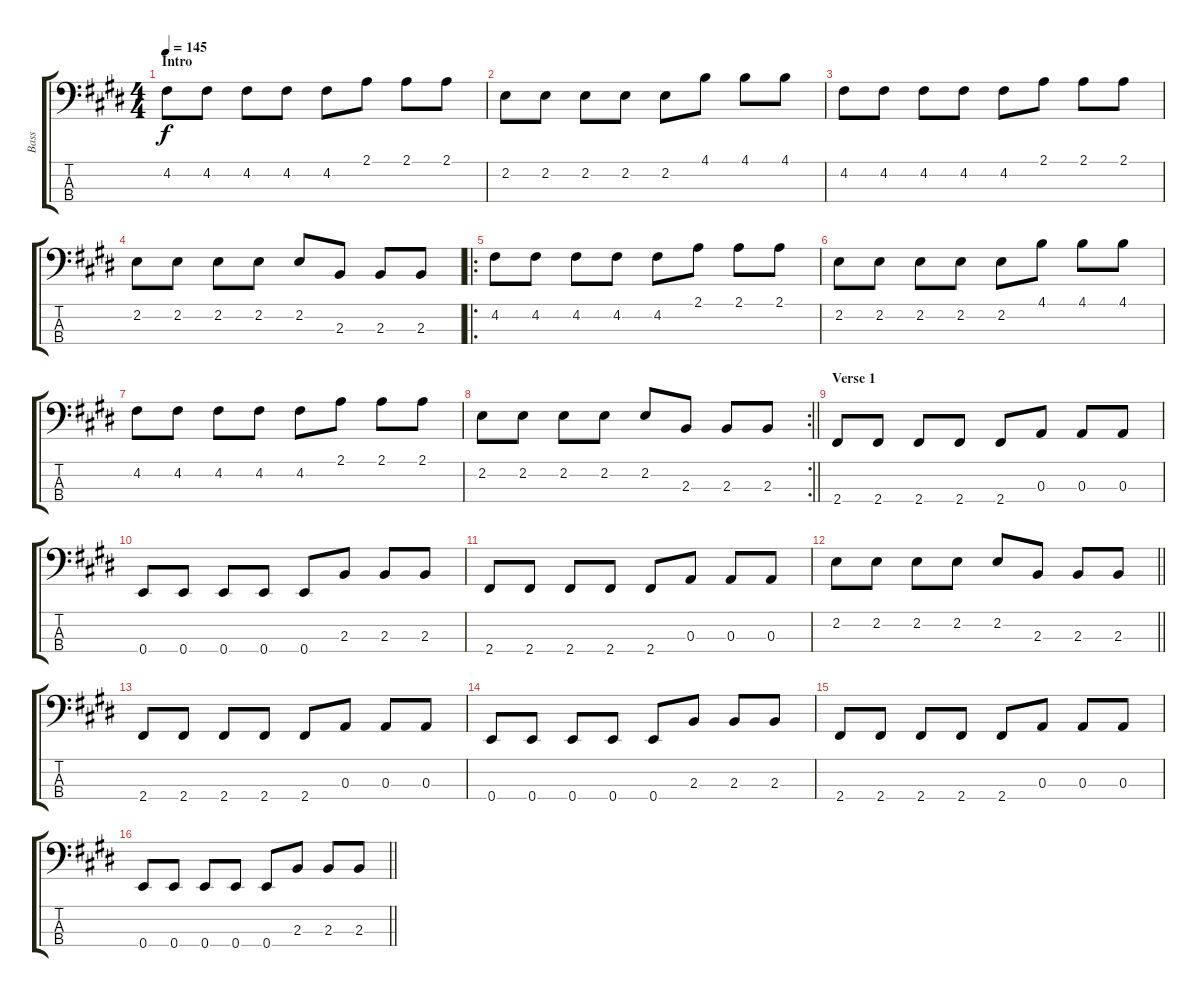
\track ("Bass" "Bass") {instrument electricbassfinger}
\staff {score tabs}
\tuning (G2 D2 A1 E1) {hide}
\ts (4 4)
\section ("" "Intro")
\tempo 145
\clef f4
\ks e
4.2.8{dy f instrument electricbassfinger} 4.2.8 4.2.8 4.2.8 4.2.8 2.1.8 2.1.8 2.1.8 |
2.2.8 2.2.8 2.2.8 2.2.8 2.2.8 4.1.8 4.1.8 4.1.8 |
4.2.8 4.2.8 4.2.8 4.2.8 4.2.8 2.1.8 2.1.8 2.1.8 |
2.2.8 2.2.8 2.2.8 2.2.8 2.2.8 2.3.8 2.3.8 2.3.8 |
\ro
4.2.8 4.2.8 4.2.8 4.2.8 4.2.8 2.1.8 2.1.8 2.1.8 |
2.2.8 2.2.8 2.2.8 2.2.8 2.2.8 4.1.8 4.1.8 4.1.8 |
4.2.8 4.2.8 4.2.8 4.2.8 4.2.8 2.1.8 2.1.8 2.1.8 |
\rc 2
\barLineRight lightlight
2.2.8 2.2.8 2.2.8 2.2.8 2.2.8 2.3.8 2.3.8 2.3.8 |
\section ("" "Verse 1")
2.4.8 2.4.8 2.4.8 2.4.8 2.4.8 0.3.8 0.3.8 0.3.8 |
0.4.8 0.4.8 0.4.8 0.4.8 0.4.8 2.3.8 2.3.8 2.3.8 |
2.4.8 2.4.8 2.4.8 2.4.8 2.4.8 0.3.8 0.3.8 0.3.8 |
\barLineRight lightlight
2.2.8 2.2.8 2.2.8 2.2.8 2.2.8 2.3.8 2.3.8 2.3.8 |
2.4.8 2.4.8 2.4.8 2.4.8 2.4.8 0.3.8 0.3.8 0.3.8 |
0.4.8 0.4.8 0.4.8 0.4.8 0.4.8 2.3.8 2.3.8 2.3.8 |
2.4.8 2.4.8 2.4.8 2.4.8 2.4.8 0.3.8 0.3.8 0.3.8 |
\barLineRight lightlight
0.4.8 0.4.8 0.4.8 0.4.8 0.4.8 2.3.8 2.3.8 2.3.8
